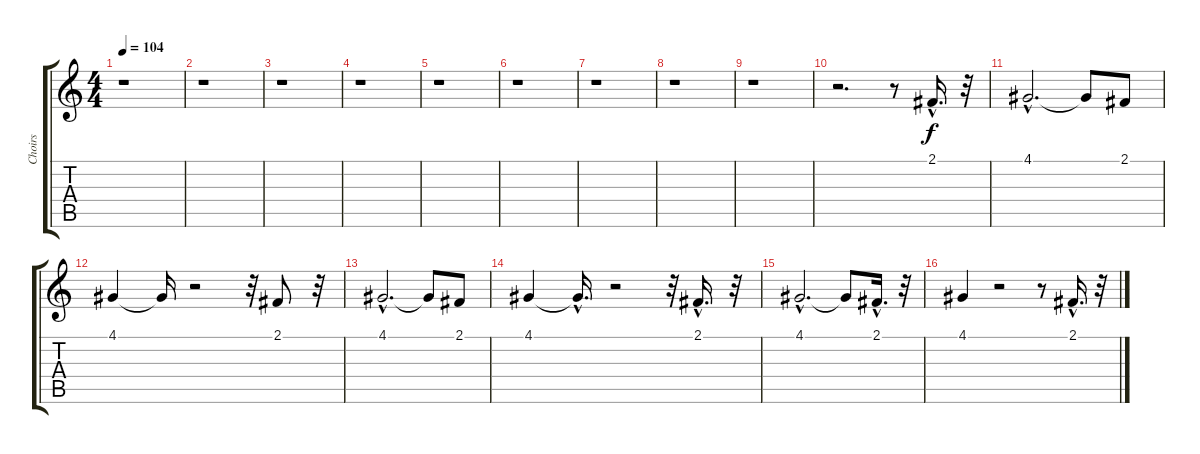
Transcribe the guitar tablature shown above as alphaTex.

\track ("Choirs" "Choirs") {instrument voiceoohs}
\staff {score tabs}
\tuning (E4 B3 G3 D3 A2 E2) {hide}
\ts (4 4)
\tempo 104
\clef g2
\ks c
r.1{dy f} |
r.1 |
r.1 |
r.1 |
r.1 |
r.1 |
r.1 |
r.1 |
r.1 |
r.2{d} r.8 2.1{hac}.16{d} r.32 |
4.1{hac}.2{d} 4.1{t}.8 2.1.8 |
4.1.4 4.1{t}.16 r.2 r.32 2.1.8 r.32 |
4.1{hac}.2{d} 4.1{t}.8 2.1.8 |
4.1.4 4.1{hac t}.16{d} r.2 r.32 2.1{hac}.16{d} r.32 |
4.1{hac}.2{d} 4.1{t}.8 2.1{hac}.16{d} r.32 |
4.1.4 r.2 r.8 2.1{hac}.16{d} r.32
